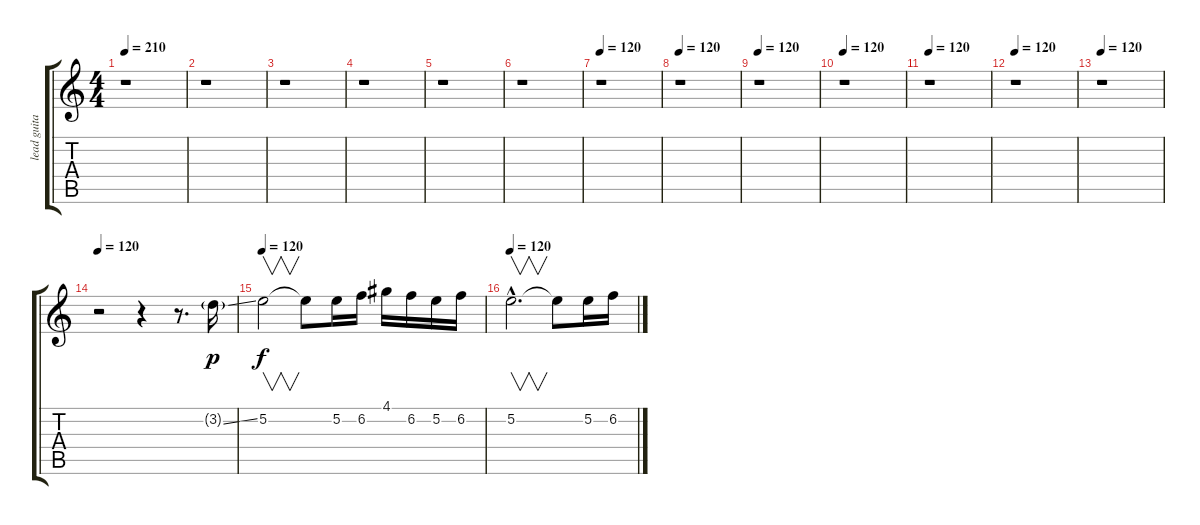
\track ("lead guitar" "lead guita") {instrument distortionguitar}
\staff {score tabs}
\tuning (E4 B3 G3 D3 A2 E2) {hide}
\ts (4 4)
\tempo 210
\clef g2
\ks c
r.1{dy f} |
r.1 |
r.1 |
r.1 |
r.1 |
r.1 |
\tempo 120
r.1 |
\tempo 120
r.1 |
\tempo 120
r.1 |
\tempo 120
r.1 |
\tempo 120
r.1 |
\tempo 120
r.1 |
\tempo 120
r.1 |
\tempo 120
r.2 r.4 r.8{d} 3.2{ss g}.16{dy p} |
\tempo 120
5.2.2{v dy f} 5.2{t}.8 5.2.16 6.2.16 4.1.16 6.2.16 5.2.16 6.2.16 |
\tempo 120
5.2{hac}.2{v d} 5.2{t}.8 5.2.16 6.2.16
